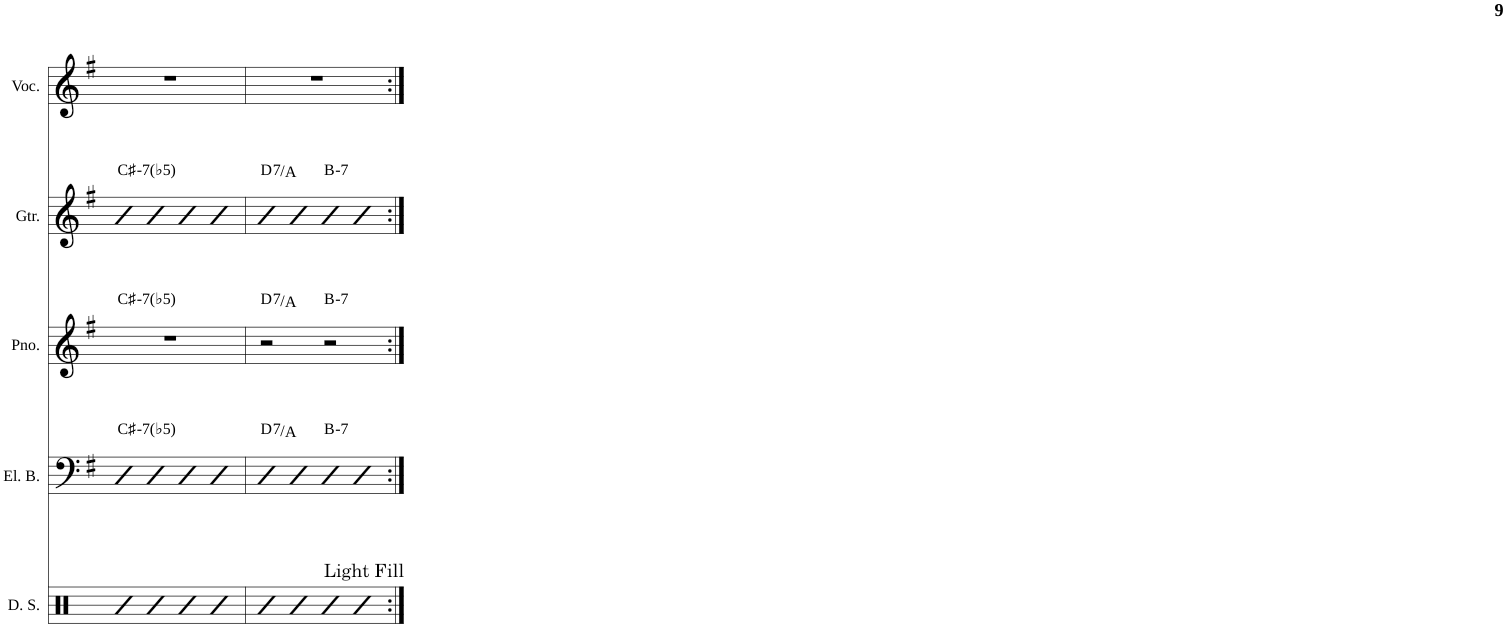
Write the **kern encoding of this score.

**kern	**kern	**harte	**kern	**harte	**kern	**harte	**kern
*part5	*part4	*part4	*part3	*part3	*part2	*part2	*part1
*staff5	*staff4	*	*staff3	*	*staff2	*	*staff1
*I"Drum Set	*I"Electric Bass	*	*I"Piano	*	*I"Guitar	*	*I"Vocal
*I'D. S.	*I'El. B.	*	*I'Pno.	*	*I'Gtr.	*	*I'Voc.
!!LO:PB:g=z
*clefX	*clefF4	*	*clefG2	*	*clefG2	*	*clefG2
*	*Trd7c12	*	*	*	*Trd7c12	*	*
*k[]	*k[f#]	*	*k[f#]	*	*k[f#]	*	*k[f#]
*M4/4	*M4/4	*	*M4/4	*	*M4/4	*	*M4/4
=57	=57	=57	=57	=57	=57	=57	=57
!	!	!LO:H:kt=-7(b5)	!	!LO:H:kt=-7(b5)	!	!LO:H:kt=-7(b5)	!
4R	4D	C#:hdim7	1r	C#:hdim7	4b	C#:hdim7	1r
4R	4D	.	.	.	4b	.	.
4R	4D	.	.	.	4b	.	.
4R	4D	.	.	.	4b	.	.
=58	=58	=58	=58	=58	=58	=58	=58
!	!	!LO:H:kt=7	!	!LO:H:kt=7	!	!LO:H:kt=7	!
4R	4D	D:7/5	2r	D:7/5	4b	D:7/5	1r
4R	4D	.	.	.	4b	.	.
!LO:TX:a:t=Light Fill	!	!LO:H:kt=7	!	!LO:H:kt=7	!	!LO:H:kt=7	!
4R	4D	B:min7	2r	B:min7	4b	B:min7	.
4R	4D	.	.	.	4b	.	.
=:|!	=:|!	=:|!	=:|!	=:|!	=:|!	=:|!	=:|!
*-	*-	*-	*-	*-	*-	*-	*-
